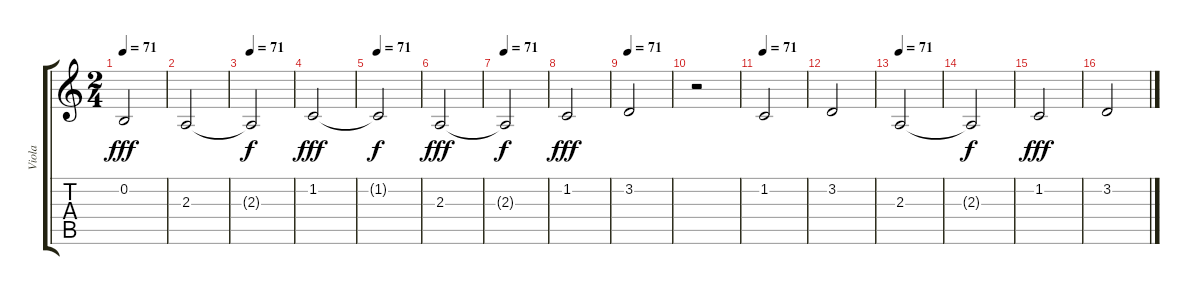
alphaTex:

\track ("Viola" "Viola") {instrument viola}
\staff {score tabs}
\tuning (E4 B3 G3 D3 A2 E2) {hide}
\ts (2 4)
\tempo 71
\clef g2
\ks c
0.2.2{dy fff} |
2.3.2 |
\tempo 71
2.3{t}.2{dy f} |
1.2.2{dy fff} |
\tempo 71
1.2{t}.2{dy f} |
2.3.2{dy fff} |
\tempo 71
2.3{t}.2{dy f} |
1.2.2{dy fff} |
\tempo 71
3.2.2 |
r.2 |
\tempo 71
1.2.2 |
3.2.2 |
\tempo 71
2.3.2 |
2.3{t}.2{dy f} |
1.2.2{dy fff} |
3.2.2
